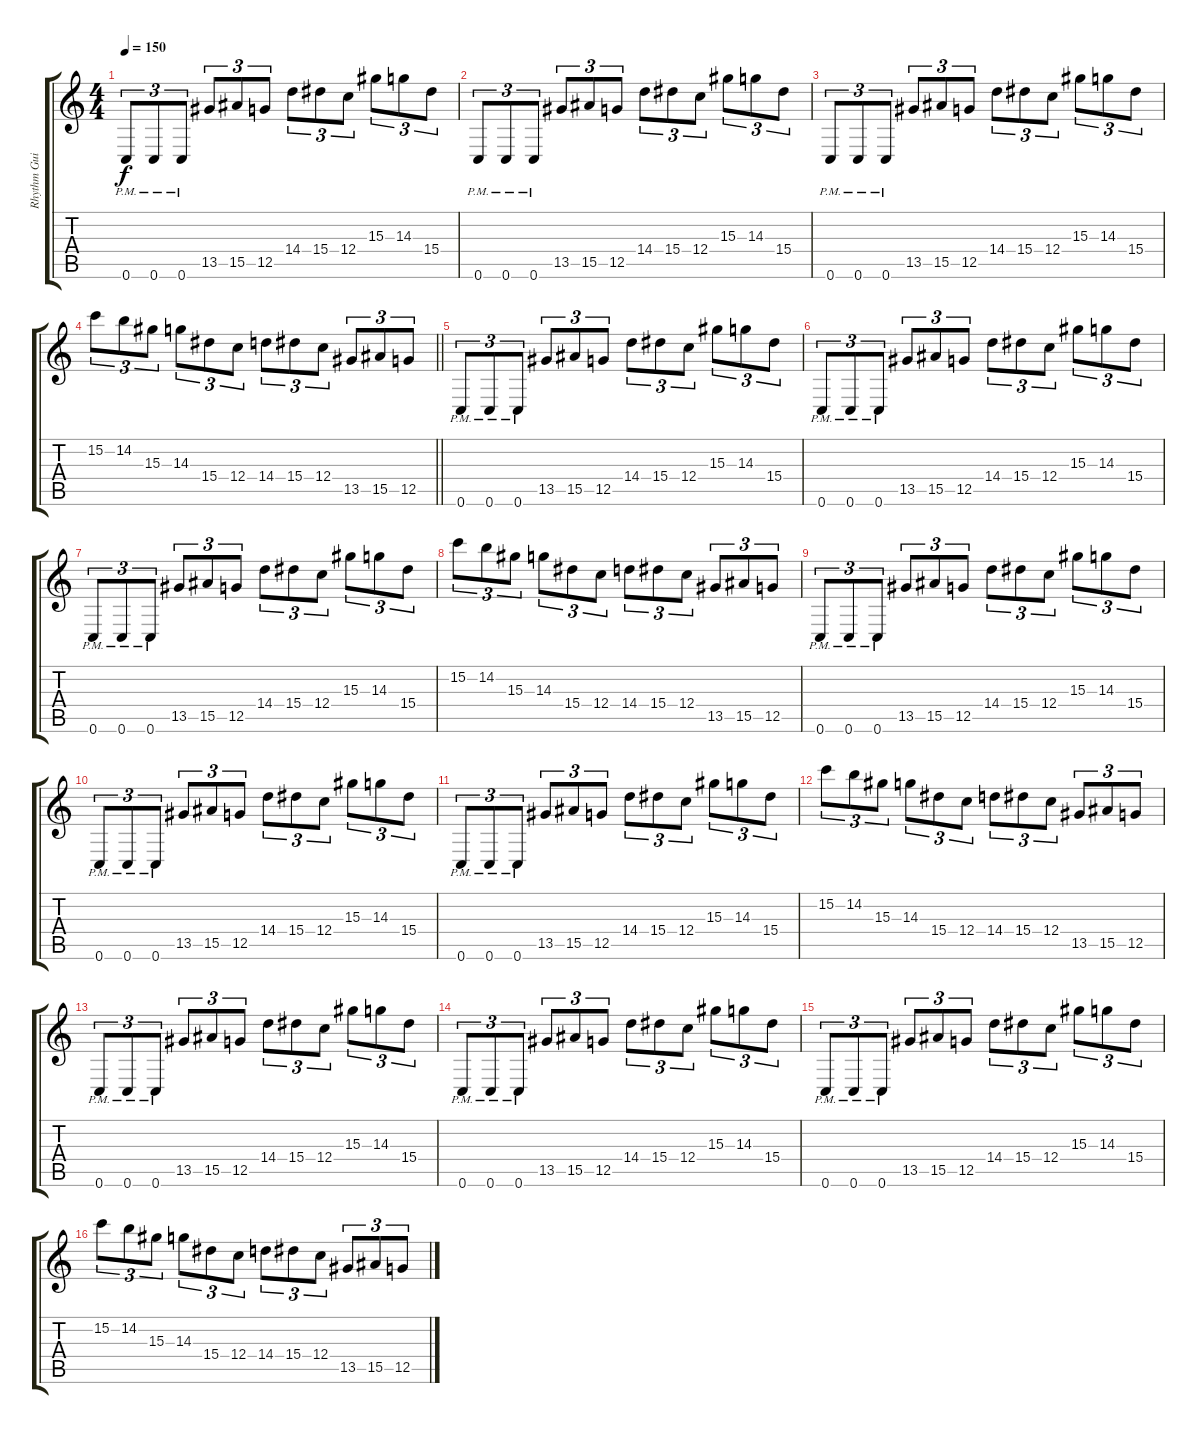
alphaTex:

\track ("Rhythm Guitar 1" "Rhythm Gui") {instrument distortionguitar}
\staff {score tabs}
\tuning (D4 A3 F3 C3 G2 C2) {hide}
\ts (4 4)
\tempo 150
\clef g2
\ks c
0.6{pm}.8{tu (3 2) dy f instrument distortionguitar} 0.6{pm}.8{tu (3 2)} 0.6{pm}.8{tu (3 2)} 13.5.8{tu (3 2)} 15.5.8{tu (3 2)} 12.5.8{tu (3 2)} 14.4.8{tu (3 2)} 15.4.8{tu (3 2)} 12.4.8{tu (3 2)} 15.3.8{tu (3 2)} 14.3.8{tu (3 2)} 15.4.8{tu (3 2)} |
0.6{pm}.8{tu (3 2)} 0.6{pm}.8{tu (3 2)} 0.6{pm}.8{tu (3 2)} 13.5.8{tu (3 2)} 15.5.8{tu (3 2)} 12.5.8{tu (3 2)} 14.4.8{tu (3 2)} 15.4.8{tu (3 2)} 12.4.8{tu (3 2)} 15.3.8{tu (3 2)} 14.3.8{tu (3 2)} 15.4.8{tu (3 2)} |
0.6{pm}.8{tu (3 2)} 0.6{pm}.8{tu (3 2)} 0.6{pm}.8{tu (3 2)} 13.5.8{tu (3 2)} 15.5.8{tu (3 2)} 12.5.8{tu (3 2)} 14.4.8{tu (3 2)} 15.4.8{tu (3 2)} 12.4.8{tu (3 2)} 15.3.8{tu (3 2)} 14.3.8{tu (3 2)} 15.4.8{tu (3 2)} |
\barLineRight lightlight
15.2.8{tu (3 2)} 14.2.8{tu (3 2)} 15.3.8{tu (3 2)} 14.3.8{tu (3 2)} 15.4.8{tu (3 2)} 12.4.8{tu (3 2)} 14.4.8{tu (3 2)} 15.4.8{tu (3 2)} 12.4.8{tu (3 2)} 13.5.8{tu (3 2)} 15.5.8{tu (3 2)} 12.5.8{tu (3 2)} |
0.6{pm}.8{tu (3 2)} 0.6{pm}.8{tu (3 2)} 0.6{pm}.8{tu (3 2)} 13.5.8{tu (3 2)} 15.5.8{tu (3 2)} 12.5.8{tu (3 2)} 14.4.8{tu (3 2)} 15.4.8{tu (3 2)} 12.4.8{tu (3 2)} 15.3.8{tu (3 2)} 14.3.8{tu (3 2)} 15.4.8{tu (3 2)} |
0.6{pm}.8{tu (3 2)} 0.6{pm}.8{tu (3 2)} 0.6{pm}.8{tu (3 2)} 13.5.8{tu (3 2)} 15.5.8{tu (3 2)} 12.5.8{tu (3 2)} 14.4.8{tu (3 2)} 15.4.8{tu (3 2)} 12.4.8{tu (3 2)} 15.3.8{tu (3 2)} 14.3.8{tu (3 2)} 15.4.8{tu (3 2)} |
0.6{pm}.8{tu (3 2)} 0.6{pm}.8{tu (3 2)} 0.6{pm}.8{tu (3 2)} 13.5.8{tu (3 2)} 15.5.8{tu (3 2)} 12.5.8{tu (3 2)} 14.4.8{tu (3 2)} 15.4.8{tu (3 2)} 12.4.8{tu (3 2)} 15.3.8{tu (3 2)} 14.3.8{tu (3 2)} 15.4.8{tu (3 2)} |
15.2.8{tu (3 2)} 14.2.8{tu (3 2)} 15.3.8{tu (3 2)} 14.3.8{tu (3 2)} 15.4.8{tu (3 2)} 12.4.8{tu (3 2)} 14.4.8{tu (3 2)} 15.4.8{tu (3 2)} 12.4.8{tu (3 2)} 13.5.8{tu (3 2)} 15.5.8{tu (3 2)} 12.5.8{tu (3 2)} |
0.6{pm}.8{tu (3 2)} 0.6{pm}.8{tu (3 2)} 0.6{pm}.8{tu (3 2)} 13.5.8{tu (3 2)} 15.5.8{tu (3 2)} 12.5.8{tu (3 2)} 14.4.8{tu (3 2)} 15.4.8{tu (3 2)} 12.4.8{tu (3 2)} 15.3.8{tu (3 2)} 14.3.8{tu (3 2)} 15.4.8{tu (3 2)} |
0.6{pm}.8{tu (3 2)} 0.6{pm}.8{tu (3 2)} 0.6{pm}.8{tu (3 2)} 13.5.8{tu (3 2)} 15.5.8{tu (3 2)} 12.5.8{tu (3 2)} 14.4.8{tu (3 2)} 15.4.8{tu (3 2)} 12.4.8{tu (3 2)} 15.3.8{tu (3 2)} 14.3.8{tu (3 2)} 15.4.8{tu (3 2)} |
0.6{pm}.8{tu (3 2)} 0.6{pm}.8{tu (3 2)} 0.6{pm}.8{tu (3 2)} 13.5.8{tu (3 2)} 15.5.8{tu (3 2)} 12.5.8{tu (3 2)} 14.4.8{tu (3 2)} 15.4.8{tu (3 2)} 12.4.8{tu (3 2)} 15.3.8{tu (3 2)} 14.3.8{tu (3 2)} 15.4.8{tu (3 2)} |
15.2.8{tu (3 2)} 14.2.8{tu (3 2)} 15.3.8{tu (3 2)} 14.3.8{tu (3 2)} 15.4.8{tu (3 2)} 12.4.8{tu (3 2)} 14.4.8{tu (3 2)} 15.4.8{tu (3 2)} 12.4.8{tu (3 2)} 13.5.8{tu (3 2)} 15.5.8{tu (3 2)} 12.5.8{tu (3 2)} |
0.6{pm}.8{tu (3 2)} 0.6{pm}.8{tu (3 2)} 0.6{pm}.8{tu (3 2)} 13.5.8{tu (3 2)} 15.5.8{tu (3 2)} 12.5.8{tu (3 2)} 14.4.8{tu (3 2)} 15.4.8{tu (3 2)} 12.4.8{tu (3 2)} 15.3.8{tu (3 2)} 14.3.8{tu (3 2)} 15.4.8{tu (3 2)} |
0.6{pm}.8{tu (3 2)} 0.6{pm}.8{tu (3 2)} 0.6{pm}.8{tu (3 2)} 13.5.8{tu (3 2)} 15.5.8{tu (3 2)} 12.5.8{tu (3 2)} 14.4.8{tu (3 2)} 15.4.8{tu (3 2)} 12.4.8{tu (3 2)} 15.3.8{tu (3 2)} 14.3.8{tu (3 2)} 15.4.8{tu (3 2)} |
0.6{pm}.8{tu (3 2)} 0.6{pm}.8{tu (3 2)} 0.6{pm}.8{tu (3 2)} 13.5.8{tu (3 2)} 15.5.8{tu (3 2)} 12.5.8{tu (3 2)} 14.4.8{tu (3 2)} 15.4.8{tu (3 2)} 12.4.8{tu (3 2)} 15.3.8{tu (3 2)} 14.3.8{tu (3 2)} 15.4.8{tu (3 2)} |
15.2.8{tu (3 2)} 14.2.8{tu (3 2)} 15.3.8{tu (3 2)} 14.3.8{tu (3 2)} 15.4.8{tu (3 2)} 12.4.8{tu (3 2)} 14.4.8{tu (3 2)} 15.4.8{tu (3 2)} 12.4.8{tu (3 2)} 13.5.8{tu (3 2)} 15.5.8{tu (3 2)} 12.5.8{tu (3 2)}
